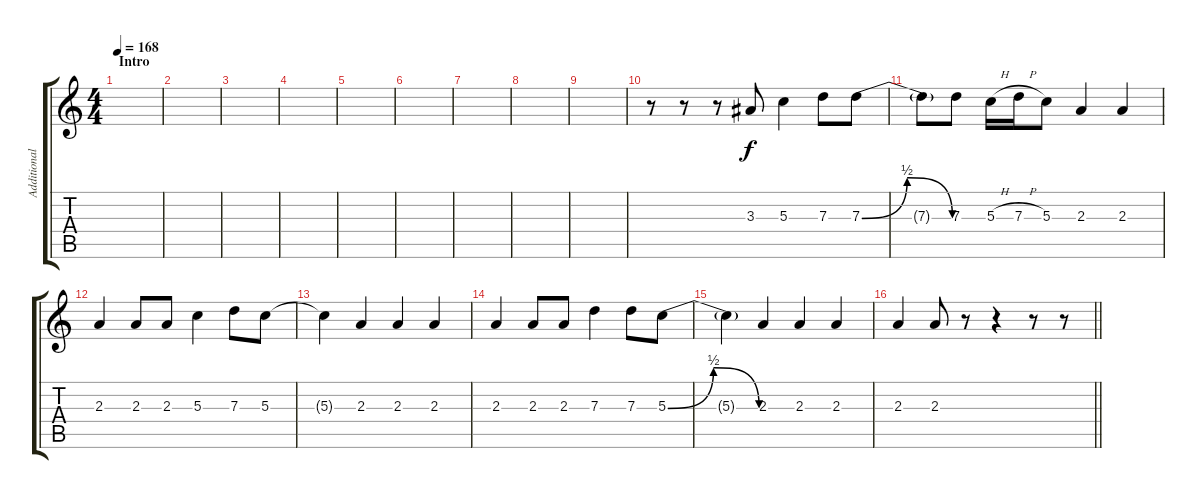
\track ("Additional Guitar" "Additional") {instrument distortionguitar}
\staff {score tabs}
\tuning (E4 B3 G3 D3 A2 E2) {hide}
\ts (4 4)
\section ("" "Intro")
\tempo 168
\clef g2
\ks c
|
|
|
|
|
|
|
|
|
r.8 r.8 r.8 3.3.8 5.3.4 7.3.8 7.3{be (bendrelease 0 0 30 2 30 2 60 0)}.8 |
7.3{t}.8 7.3.8 5.3{h}.16 7.3{h}.16 5.3.8 2.3.4 2.3.4 |
2.3.4 2.3.8 2.3.8 5.3.4 7.3.8 5.3.8 |
5.3{t}.4 2.3.4 2.3.4 2.3.4 |
2.3.4 2.3.8 2.3.8 7.3.4 7.3.8 5.3{be (bendrelease 0 0 30 2 30 2 60 0)}.8 |
5.3{t}.4 2.3.4 2.3.4 2.3.4 |
\barLineRight lightlight
2.3.4 2.3.8 r.8 r.4 r.8 r.8
